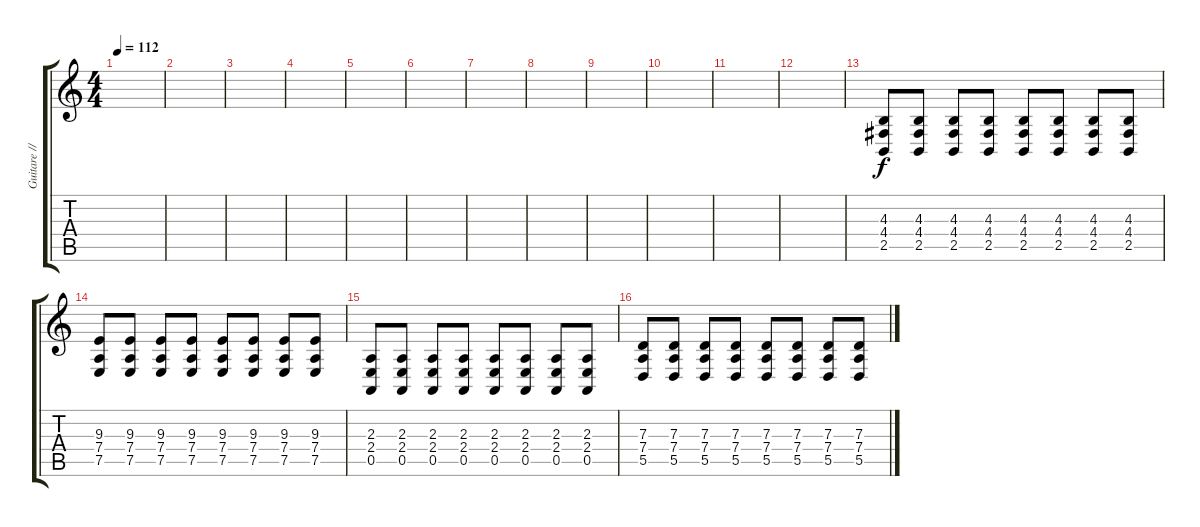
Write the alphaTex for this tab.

\track ("Guitare // Aaron North" "Guitare //") {instrument lead2sawtooth}
\staff {score tabs}
\tuning (E4 B3 G3 D3 A2 E2) {hide}
\ts (4 4)
\tempo 112
\clef g2
\ks c
|
|
|
|
|
|
|
|
|
|
|
|
(4.3 4.4 2.5).8 (4.3 4.4 2.5).8 (4.3 4.4 2.5).8 (4.3 4.4 2.5).8 (4.3 4.4 2.5).8 (4.3 4.4 2.5).8 (4.3 4.4 2.5).8 (4.3 4.4 2.5).8 |
(9.3 7.4 7.5).8 (9.3 7.4 7.5).8 (9.3 7.4 7.5).8 (9.3 7.4 7.5).8 (9.3 7.4 7.5).8 (9.3 7.4 7.5).8 (9.3 7.4 7.5).8 (9.3 7.4 7.5).8 |
(2.3 2.4 0.5).8 (2.3 2.4 0.5).8 (2.3 2.4 0.5).8 (2.3 2.4 0.5).8 (2.3 2.4 0.5).8 (2.3 2.4 0.5).8 (2.3 2.4 0.5).8 (2.3 2.4 0.5).8 |
(7.3 7.4 5.5).8 (7.3 7.4 5.5).8 (7.3 7.4 5.5).8 (7.3 7.4 5.5).8 (7.3 7.4 5.5).8 (7.3 7.4 5.5).8 (7.3 7.4 5.5).8 (7.3 7.4 5.5).8
